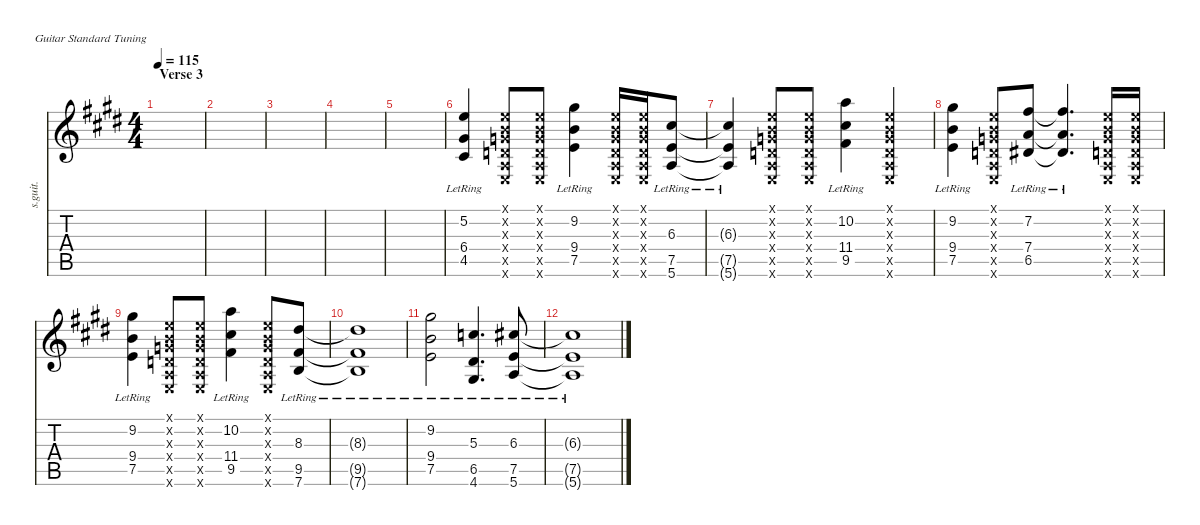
\defaultSystemsLayout 4
\hideDynamics
\bracketExtendMode nobrackets
\otherSystemsTrackNameOrientation horizontal
\track ("NOTES" "s.guit.") {mute instrument acousticguitarsteel}
\staff {score tabs}
\tuning (E4 B3 G3 D3 A2 E2)
\ts (4 4)
\section ("" "Verse 3")
\tempo 115
\clef g2
\ks e
|
|
|
|
|
(4.5{lr acc #} 5.2{lr acc forcenatural} 6.4{acc #}).4{beam Up} (0.6{x acc forcenatural} 0.5{x acc forcenatural} 0.4{x acc forcenatural} 0.3{x acc forcenatural} 0.2{x acc forcenatural} 0.1{x acc forcenatural}).8{beam Up} (0.6{x acc forcenatural} 0.5{x acc forcenatural} 0.4{x acc forcenatural} 0.3{x acc forcenatural} 0.2{x acc forcenatural} 0.1{x acc forcenatural}).8{beam Up} (7.5{lr acc forcenatural} 9.2{lr acc #} 9.4{acc forcenatural}).4{beam Down} (0.6{x acc forcenatural} 0.5{x acc forcenatural} 0.4{x acc forcenatural} 0.3{x acc forcenatural} 0.2{x acc forcenatural} 0.1{x acc forcenatural}).16{beam Up} (0.6{x acc forcenatural} 0.5{x acc forcenatural} 0.4{x acc forcenatural} 0.3{x acc forcenatural} 0.2{x acc forcenatural} 0.1{x acc forcenatural}).16{beam Up} (5.6{lr acc forcenatural} 6.3{lr acc #} 7.5{acc forcenatural}).8{beam Up} |
(5.6{lr t acc forcenatural} 6.3{lr t acc #} 7.5{t acc forcenatural}).4{beam Up} (0.6{x acc forcenatural} 0.5{x acc forcenatural} 0.4{x acc forcenatural} 0.3{x acc forcenatural} 0.2{x acc forcenatural} 0.1{x acc forcenatural}).8{beam Up} (0.6{x acc forcenatural} 0.5{x acc forcenatural} 0.4{x acc forcenatural} 0.3{x acc forcenatural} 0.2{x acc forcenatural} 0.1{x acc forcenatural}).8{beam Up} (9.5{lr acc #} 10.2{lr acc forcenatural} 11.4{acc #}).4{beam Down} (0.6{x acc forcenatural} 0.5{x acc forcenatural} 0.4{x acc forcenatural} 0.3{x acc forcenatural} 0.2{x acc forcenatural} 0.1{x acc forcenatural}).4{beam Up} |
(7.5{lr acc forcenatural} 9.2{lr acc #} 9.4{acc forcenatural}).4{beam Down} (0.6{x acc forcenatural} 0.5{x acc forcenatural} 0.4{x acc forcenatural} 0.3{x acc forcenatural} 0.2{x acc forcenatural} 0.1{x acc forcenatural}).8{beam Up} (6.5{lr acc #} 7.2{lr acc #} 7.4{acc forcenatural}).8{beam Up} (6.5{lr t acc #} 7.2{lr t acc #} 7.4{t acc forcenatural}).4{d beam Up} (0.6{x acc forcenatural} 0.5{x acc forcenatural} 0.4{x acc forcenatural} 0.3{x acc forcenatural} 0.2{x acc forcenatural} 0.1{x acc forcenatural}).16{beam Up} (0.6{x acc forcenatural} 0.5{x acc forcenatural} 0.4{x acc forcenatural} 0.3{x acc forcenatural} 0.2{x acc forcenatural} 0.1{x acc forcenatural}).16{beam Up} |
(7.5{lr acc forcenatural} 9.2{lr acc #} 9.4{acc forcenatural}).4{beam Down} (0.6{x acc forcenatural} 0.5{x acc forcenatural} 0.4{x acc forcenatural} 0.3{x acc forcenatural} 0.2{x acc forcenatural} 0.1{x acc forcenatural}).8{beam Up} (0.6{x acc forcenatural} 0.5{x acc forcenatural} 0.4{x acc forcenatural} 0.3{x acc forcenatural} 0.2{x acc forcenatural} 0.1{x acc forcenatural}).8{beam Up} (9.5{lr acc #} 10.2{lr acc forcenatural} 11.4{acc #}).4{beam Down} (0.6{x acc forcenatural} 0.5{x acc forcenatural} 0.4{x acc forcenatural} 0.3{x acc forcenatural} 0.2{x acc forcenatural} 0.1{x acc forcenatural}).8{beam Up} (7.6{lr acc forcenatural} 8.3{lr acc #} 9.5{acc #}).8{beam Up} |
(7.6{lr t acc forcenatural} 8.3{lr t acc #} 9.5{t acc #}).1{beam Up} |
(7.5{lr acc forcenatural} 9.2{lr acc #} 9.4{acc forcenatural}).2{beam Down} (4.6{lr acc #} 5.3{lr acc forcenatural} 6.5{acc #}).4{d beam Up} (6.3{lr acc #} 5.6{lr acc forcenatural} 7.5{acc forcenatural}).8{beam Up} |
(6.3{lr t acc #} 5.6{lr t acc forcenatural} 7.5{t acc forcenatural}).1{beam Up}
